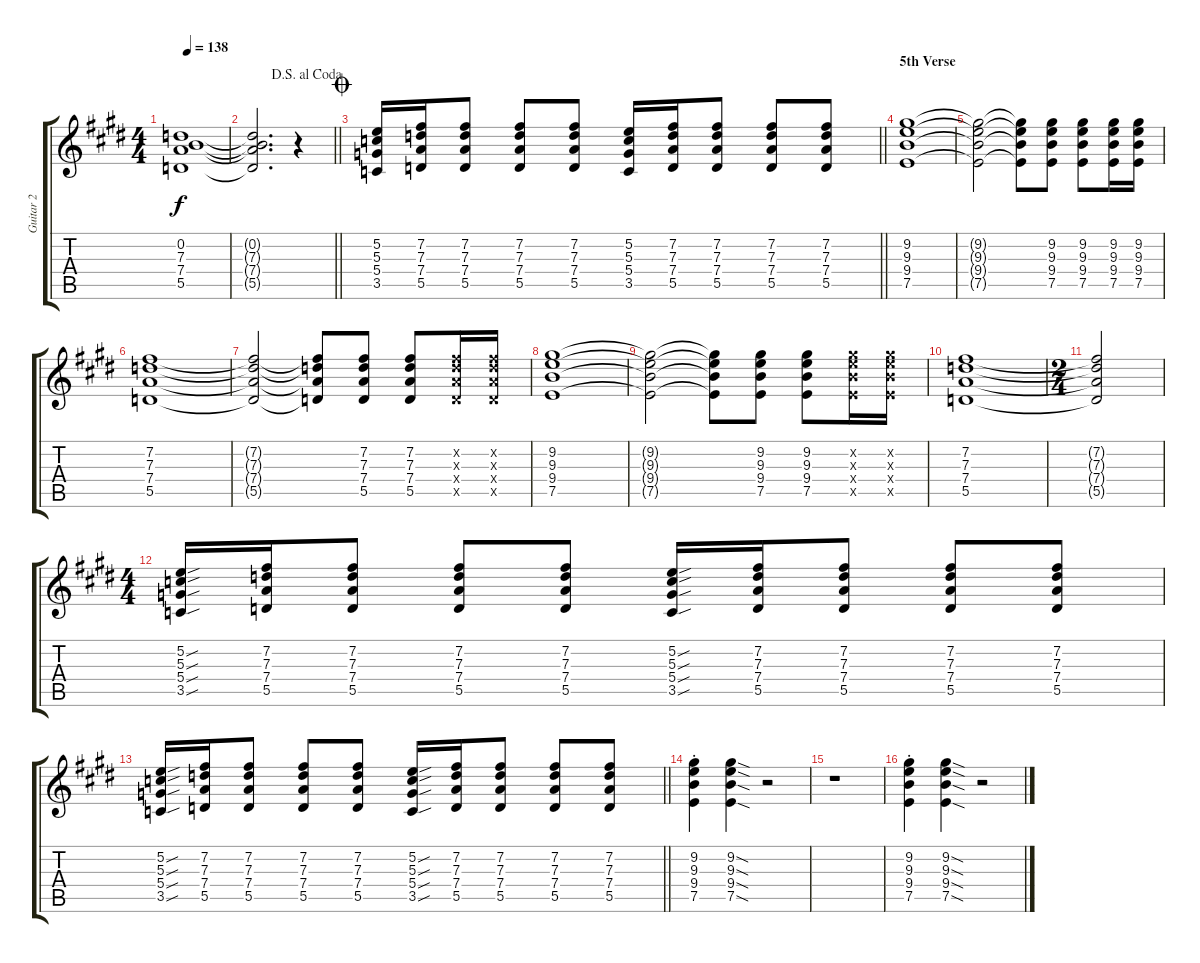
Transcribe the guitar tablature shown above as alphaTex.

\track ("Guitar 2" "Guitar 2") {instrument electricguitarclean}
\staff {score tabs}
\tuning (E4 B3 G3 D3 A2 E2) {hide}
\ts (4 4)
\tempo 138
\clef g2
\ks c#minor
(0.2{t} 7.3{t} 7.4{t} 5.5{t}).1{dy f} |
\jump dalsegnoalcoda
\barLineRight lightlight
(0.2{t} 7.3{t} 7.4{t} 5.5{t}).2{d} r.4 |
\jump coda
\barLineRight lightlight
\ks e
(5.2 5.3 5.4 3.5).16 (7.2 7.3 7.4 5.5).16 (7.2 7.3 7.4 5.5).8 (7.2 7.3 7.4 5.5).8 (7.2 7.3 7.4 5.5).8 (5.2 5.3 5.4 3.5).16 (7.2 7.3 7.4 5.5).16 (7.2 7.3 7.4 5.5).8 (7.2 7.3 7.4 5.5).8 (7.2 7.3 7.4 5.5).8 |
\section ("" "5th Verse")
\ks c#minor
(9.2 9.3 9.4 7.5).1 |
(9.2{t} 9.3{t} 9.4{t} 7.5{t}).2 (9.2{t} 9.3{t} 9.4{t} 7.5{t}).8 (9.2 9.3 9.4 7.5).8 (9.2 9.3 9.4 7.5).8 (9.2 9.3 9.4 7.5).16 (9.2 9.3 9.4 7.5).16 |
\ks e
(7.2 7.3 7.4 5.5).1 |
\ks c#minor
(7.2{t} 7.3{t} 7.4{t} 5.5{t}).2 (7.2{t} 7.3{t} 7.4{t} 5.5{t}).8 (7.2 7.3 7.4 5.5).8 (7.2 7.3 7.4 5.5).8 (7.2{x} 7.3{x} 7.4{x} 5.5{x}).16 (7.2{x} 7.3{x} 7.4{x} 5.5{x}).16 |
(9.2 9.3 9.4 7.5).1 |
(9.2{t} 9.3{t} 9.4{t} 7.5{t}).2 (9.2{t} 9.3{t} 9.4{t} 7.5{t}).8 (9.2 9.3 9.4 7.5).8 (9.2 9.3 9.4 7.5).8 (9.2{x} 9.3{x} 9.4{x} 7.5{x}).16 (9.2{x} 9.3{x} 9.4{x} 7.5{x}).16 |
\ks e
(7.2 7.3 7.4 5.5).1 |
\ts (2 4)
\ks c#minor
(7.2{t} 7.3{t} 7.4{t} 5.5{t}).2 |
\ts (4 4)
(5.2{sou} 5.3{sou} 5.4{sou} 3.5{sou}).16 (7.2 7.3 7.4 5.5).16 (7.2 7.3 7.4 5.5).8 (7.2 7.3 7.4 5.5).8 (7.2 7.3 7.4 5.5).8 (5.2{sou} 5.3{sou} 5.4{sou} 3.5{sou}).16 (7.2 7.3 7.4 5.5).16 (7.2 7.3 7.4 5.5).8 (7.2 7.3 7.4 5.5).8 (7.2 7.3 7.4 5.5).8 |
\barLineRight lightlight
(5.2{sou} 5.3{sou} 5.4{sou} 3.5{sou}).16 (7.2 7.3 7.4 5.5).16 (7.2 7.3 7.4 5.5).8 (7.2 7.3 7.4 5.5).8 (7.2 7.3 7.4 5.5).8 (5.2{sou} 5.3{sou} 5.4{sou} 3.5{sou}).16 (7.2 7.3 7.4 5.5).16 (7.2 7.3 7.4 5.5).8 (7.2 7.3 7.4 5.5).8 (7.2 7.3 7.4 5.5).8 |
\ks e
(9.2{st} 9.3{st} 9.4{st} 7.5{st}).4 (9.2{sod} 9.3{sod} 9.4{sod} 7.5{sod}).4 r.2 |
\ks c#minor
r.1 |
(9.2{st} 9.3{st} 9.4{st} 7.5{st}).4 (9.2{sod} 9.3{sod} 9.4{sod} 7.5{sod}).4 r.2
